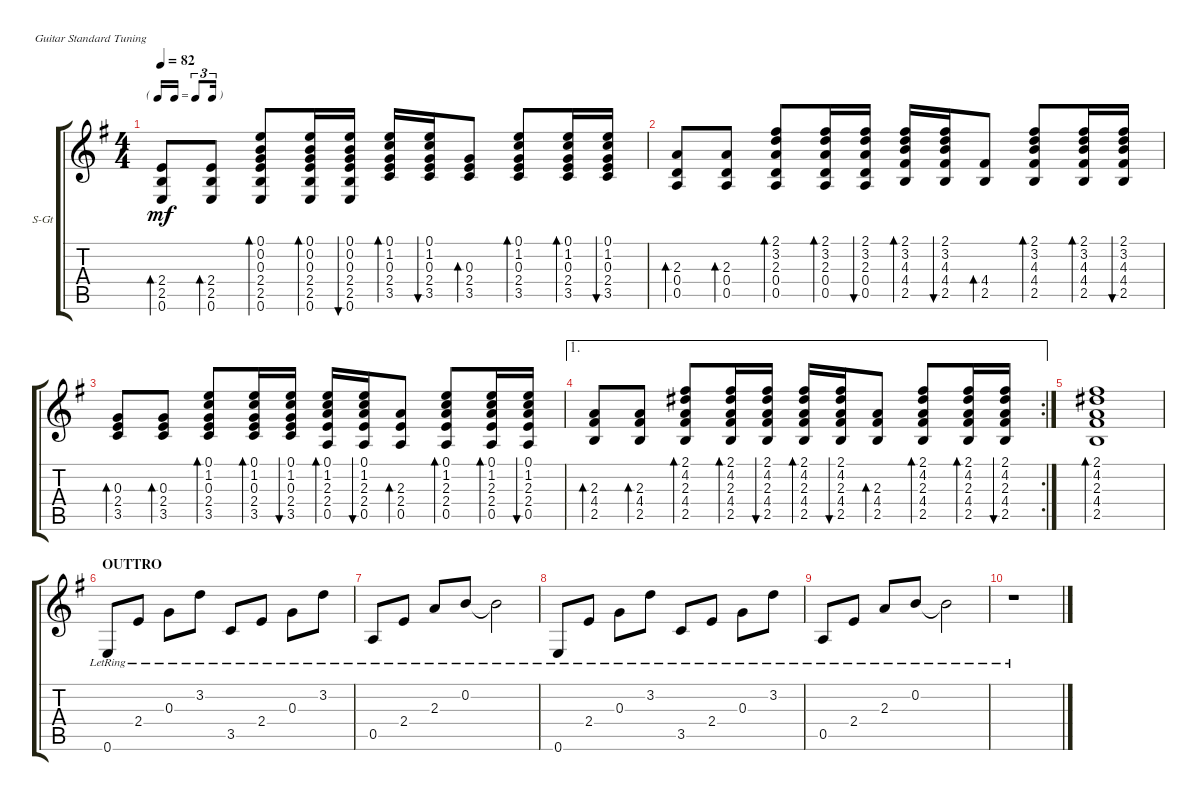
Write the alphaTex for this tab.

\defaultSystemsLayout 4
\bracketExtendMode groupsimilarinstruments
\firstSystemTrackNameOrientation horizontal
\otherSystemsTrackNameOrientation horizontal
\track ("Steel Guitar" "S-Gt") {instrument acousticguitarsteel}
\staff {score tabs}
\tuning (E4 B3 G3 D3 A2 E2)
\ts (4 4)
\tf triplet16th
\tempo 82
\clef g2
\ks eminor
(0.6 2.5 2.4).8{bd 30 dy mf} (0.6 2.5 2.4).8{bd 30} (0.6 2.5 2.4 0.3 0.2 0.1).8{bd 30} (0.6 2.5 2.4 0.3 0.2 0.1).16{bd 30} (0.6 2.5 2.4 0.3 0.2 0.1).16{bu 30} (3.5 2.4 0.3 1.2 0.1).16{bd 30} (3.5 2.4 0.3 1.2 0.1).16{bu 30} (3.5 2.4 0.3).8{bd 30} (3.5 2.4 0.3 1.2 0.1).8{bd 30} (3.5 2.4 0.3 1.2 0.1).16{bd 30} (3.5 2.4 0.3 1.2 0.1).16{bu 30} |
(0.5 0.4 2.3).8{bd 30} (0.5 0.4 2.3).8{bd 30} (0.5 0.4 2.3 3.2 2.1).8{bd 30} (0.5 0.4 2.3 3.2 2.1).16{bd 30} (0.5 0.4 2.3 3.2 2.1).16{bu 30} (2.5 4.4 4.3 3.2 2.1).16{bd 30} (2.5 4.4 4.3 3.2 2.1).16{bu 30} (2.5 4.4).8{bd 30} (2.5 4.4 4.3 3.2 2.1).8{bd 30} (2.5 4.4 4.3 3.2 2.1).16{bd 30} (2.5 4.4 4.3 3.2 2.1).16{bu 30} |
(3.5 2.4 0.3).8{bd 30} (3.5 2.4 0.3).8{bd 30} (3.5 2.4 0.3 1.2 0.1).8{bd 30} (3.5 2.4 0.3 1.2 0.1).16{bd 30} (3.5 2.4 0.3 1.2 0.1).16{bu 30} (0.5 2.4 2.3 1.2 0.1).16{bd 30} (0.5 2.4 2.3 1.2 0.1).16{bu 30} (0.5 2.4 2.3).8{bd 30} (0.5 2.4 2.3 1.2 0.1).8{bd 30} (0.5 2.4 2.3 1.2 0.1).16{bd 30} (0.5 2.4 2.3 1.2 0.1).16{bu 30} |
\ae 1
\rc 2
(2.5 4.4 2.3).8{bd 30} (2.5 4.4 2.3).8{bd 30} (2.5 4.4 2.3 4.2 2.1).8{bd 30} (2.5 4.4 2.3 4.2 2.1).16{bd 30} (2.5 4.4 2.3 4.2 2.1).16{bu 30} (2.5 4.4 2.3 4.2 2.1).16{bd 30} (2.5 4.4 2.3 4.2 2.1).16{bu 30} (2.5 4.4 2.3).8{bd 30} (2.5 4.4 2.3 4.2 2.1).8{bd 30} (2.5 4.4 2.3 4.2 2.1).16{bd 30} (2.5 4.4 2.3 4.2 2.1).16{bu 30} |
(2.5 4.4 2.3 4.2 2.1).1{bd 30} |
\section ("" "OUTTRO")
0.6{lr}.8 2.4{lr}.8 0.3{lr}.8 3.2{lr}.8 3.5{lr}.8 2.4{lr}.8 0.3{lr}.8 3.2{lr}.8 |
0.5{lr}.8 2.4{lr}.8 2.3{lr}.8 0.2{lr}.8 0.2{lr t}.2 |
0.6{lr}.8 2.4{lr}.8 0.3{lr}.8 3.2{lr}.8 3.5{lr}.8 2.4{lr}.8 0.3{lr}.8 3.2{lr}.8 |
0.5{lr}.8 2.4{lr}.8 2.3{lr}.8 0.2{lr}.8 0.2{lr t}.2 |
r.1
